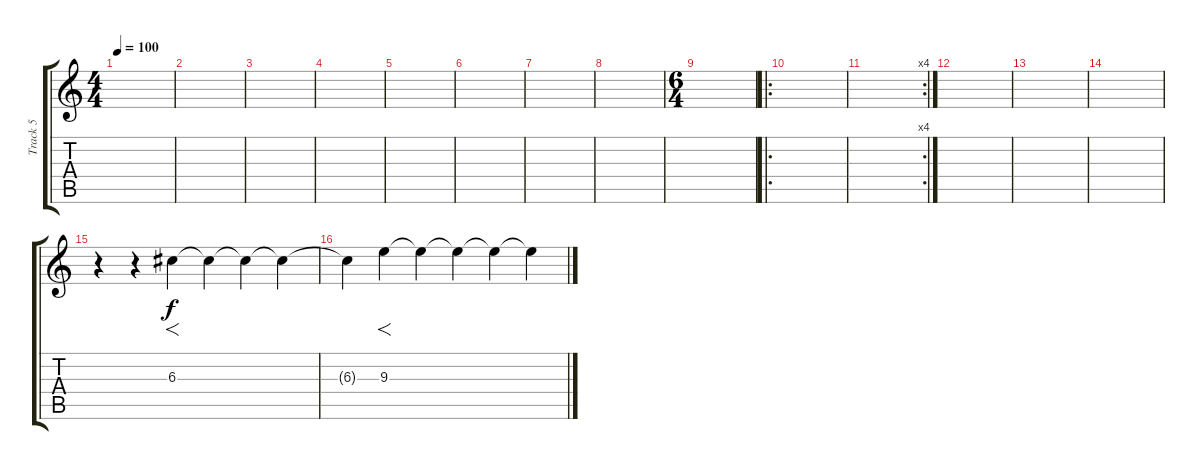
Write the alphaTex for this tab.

\track ("Track 5" "Track 5") {instrument guitarharmonics}
\staff {score tabs}
\tuning (E4 B3 G3 D3 A2 E2) {hide}
\ts (4 4)
\tempo 100
\clef g2
\ks c
|
|
|
|
|
|
|
|
\ts (6 4)
|
\ro
|
\rc 4
|
|
|
|
r.4 r.4 6.3.4{f} 6.3{t}.4 6.3{t}.4 6.3{t}.4 |
6.3{t}.4 9.3.4{f volume 11} 9.3{t}.4 9.3{t}.4 9.3{t}.4 9.3{t}.4
